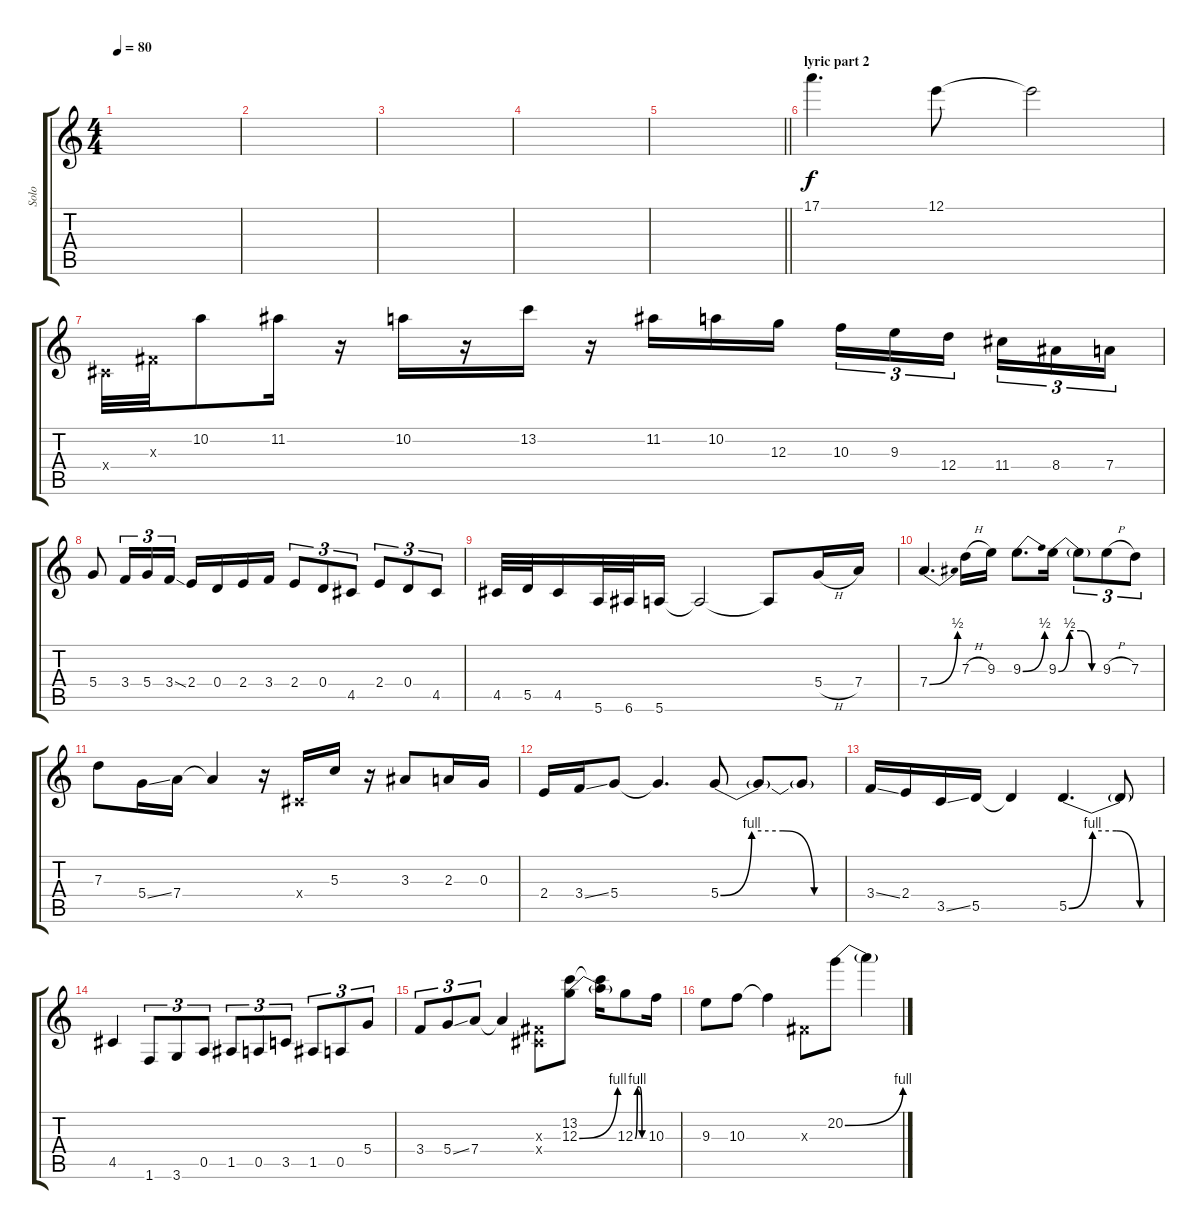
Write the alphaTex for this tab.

\track ("Solo" "Solo") {instrument distortionguitar}
\staff {score tabs}
\tuning (E4 B3 G3 D3 A2 E2) {hide}
\ts (4 4)
\tempo 80
\clef g2
\ks c
|
|
|
|
\barLineRight lightlight
|
\section ("" "lyric part 2")
17.1.4{d} 12.1.8 12.1{t}.2 |
-1.4{x}.32 -1.3{x}.32 10.2.8 11.2.16 r.16 10.2.16 r.16 13.2.16 r.16 11.2.16 10.2.16 12.3.16 10.3.16{tu (3 2)} 9.3.16{tu (3 2)} 12.4.16{tu (3 2) beam splitsecondary} 11.4.16{tu (3 2)} 8.4.16{tu (3 2)} 7.4.16{tu (3 2)} |
5.4.8 3.4.16{tu (3 2)} 5.4.16{tu (3 2)} 3.4{ss}.16{tu (3 2)} 2.4.16 0.4.16 2.4.16 3.4.16 2.4.8{tu (3 2)} 0.4.8{tu (3 2)} 4.5.8{tu (3 2)} 2.4.8{tu (3 2)} 0.4.8{tu (3 2)} 4.5.8{tu (3 2)} |
4.5.32 5.5.32 4.5.16 5.6.32 6.6.32 5.6.16 5.6{t}.2 5.6{t}.8 5.4{h}.16 7.4.16 |
7.4{be (bend 0 0 60 2)}.4{d} 7.3{h}.16 9.3.16 9.3{be (bend 0 0 60 2)}.8{d} 9.3{be (custom 0 0 15 2 30 2 45 0 60 0)}.16 9.3{t}.8{tu (3 2)} 9.3{h}.8{tu (3 2)} 7.3.8{tu (3 2)} |
7.3.8 5.4{ss}.16 7.4.16 7.4{t}.4 r.16 -1.4{x}.16 5.3.16 r.16 3.3.8 2.3.16 0.3.16 |
2.4.16 3.4{ss}.16 5.4.8 5.4{t}.4{d} 5.4{be (custom 0 0 15 4 30 4 45 0 60 0)}.8 5.4{t}.8 5.4{t}.8 |
3.4{ss}.16 2.4.16 3.5{ss}.16 5.5.16 5.5{t}.4 5.5{be (custom 0 0 15 4 30 4 45 0 60 0)}.4{d} 5.5{t}.8 |
4.5.4 1.6.8{tu (3 2)} 3.6.8{tu (3 2)} 0.5.8{tu (3 2)} 1.5.8{tu (3 2)} 0.5.8{tu (3 2)} 3.5.8{tu (3 2)} 1.5.8{tu (3 2)} 0.5.8{tu (3 2)} 5.4.8{tu (3 2)} |
3.4.8{tu (3 2)} 5.4{ss}.8{tu (3 2)} 7.4.8{tu (3 2)} 7.4{t}.4 (-1.3{x} -1.4{x}).8 (13.2 12.3{be (bend 0 0 60 4)}).8 (13.2{t} 12.3{t}).16 12.3{be (custom 0 0 15 4 30 4 45 0 60 0)}.8 10.3.16 |
9.3.8 10.3.8 10.3{t}.4 -1.3{x}.8 20.2{be (bend 0 0 60 4)}.8 20.2{t}.4
